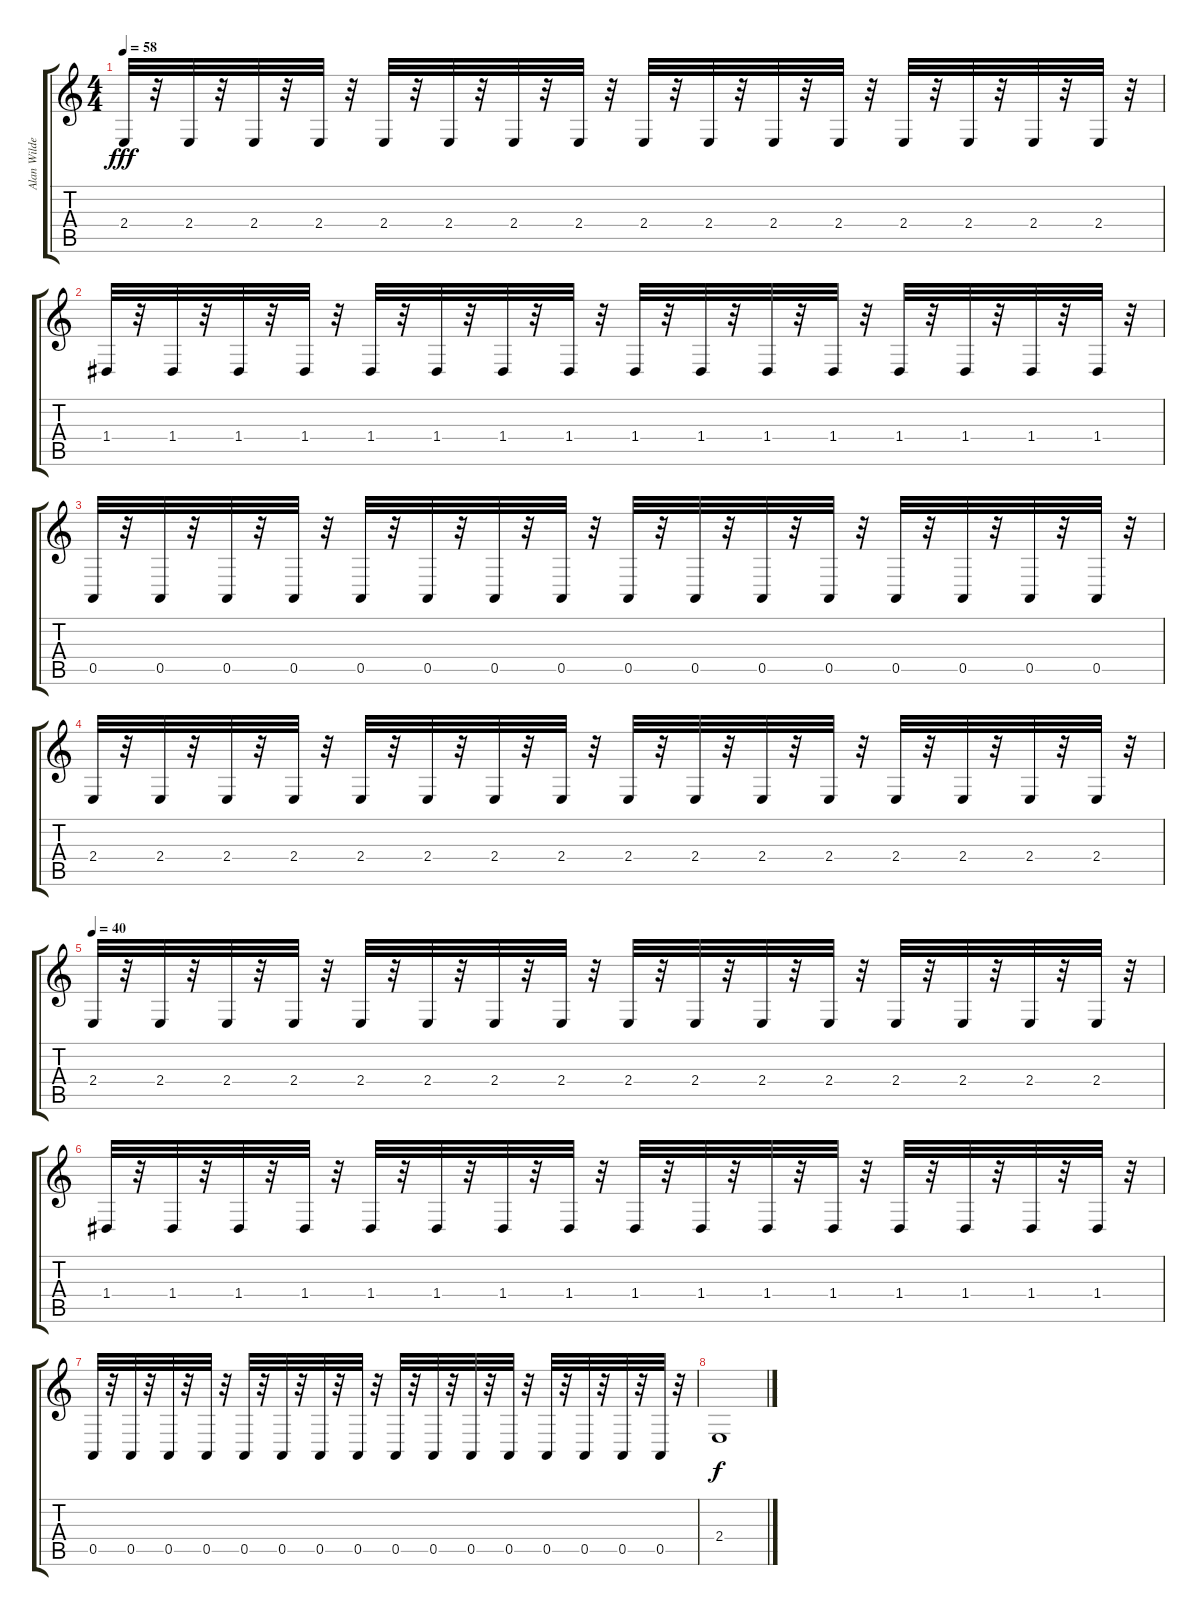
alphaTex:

\track ("Alan Wilder" "Alan Wilde") {instrument pad6metallic}
\staff {score tabs}
\tuning (E4 B3 G3 D3 A2 E2) {hide}
\ts (4 4)
\tempo 58
\clef g2
\ks c
2.4.32{dy fff} r.32 2.4.32 r.32 2.4.32 r.32 2.4.32 r.32 2.4.32 r.32 2.4.32 r.32 2.4.32 r.32 2.4.32 r.32 2.4.32 r.32 2.4.32 r.32 2.4.32 r.32 2.4.32 r.32 2.4.32 r.32 2.4.32 r.32 2.4.32 r.32 2.4.32 r.32 |
1.4.32 r.32 1.4.32 r.32 1.4.32 r.32 1.4.32 r.32 1.4.32 r.32 1.4.32 r.32 1.4.32 r.32 1.4.32 r.32 1.4.32 r.32 1.4.32 r.32 1.4.32 r.32 1.4.32 r.32 1.4.32 r.32 1.4.32 r.32 1.4.32 r.32 1.4.32 r.32 |
0.5.32 r.32 0.5.32 r.32 0.5.32 r.32 0.5.32 r.32 0.5.32 r.32 0.5.32 r.32 0.5.32 r.32 0.5.32 r.32 0.5.32 r.32 0.5.32 r.32 0.5.32 r.32 0.5.32 r.32 0.5.32 r.32 0.5.32 r.32 0.5.32 r.32 0.5.32 r.32 |
2.4.32 r.32 2.4.32 r.32 2.4.32 r.32 2.4.32 r.32 2.4.32 r.32 2.4.32 r.32 2.4.32 r.32 2.4.32 r.32 2.4.32 r.32 2.4.32 r.32 2.4.32 r.32 2.4.32 r.32 2.4.32 r.32 2.4.32 r.32 2.4.32 r.32 2.4.32 r.32 |
\tempo 40
2.4.32 r.32 2.4.32 r.32 2.4.32 r.32 2.4.32 r.32 2.4.32 r.32 2.4.32 r.32 2.4.32 r.32 2.4.32 r.32 2.4.32 r.32 2.4.32 r.32 2.4.32 r.32 2.4.32 r.32 2.4.32 r.32 2.4.32 r.32 2.4.32 r.32 2.4.32 r.32 |
1.4.32 r.32 1.4.32 r.32 1.4.32 r.32 1.4.32 r.32 1.4.32 r.32 1.4.32 r.32 1.4.32 r.32 1.4.32 r.32 1.4.32 r.32 1.4.32 r.32 1.4.32 r.32 1.4.32 r.32 1.4.32 r.32 1.4.32 r.32 1.4.32 r.32 1.4.32 r.32 |
0.5.32 r.32 0.5.32 r.32 0.5.32 r.32 0.5.32 r.32 0.5.32 r.32 0.5.32 r.32 0.5.32 r.32 0.5.32 r.32 0.5.32 r.32 0.5.32 r.32 0.5.32 r.32 0.5.32 r.32 0.5.32 r.32 0.5.32 r.32 0.5.32 r.32 0.5.32 r.32 |
2.4.1{dy f}
